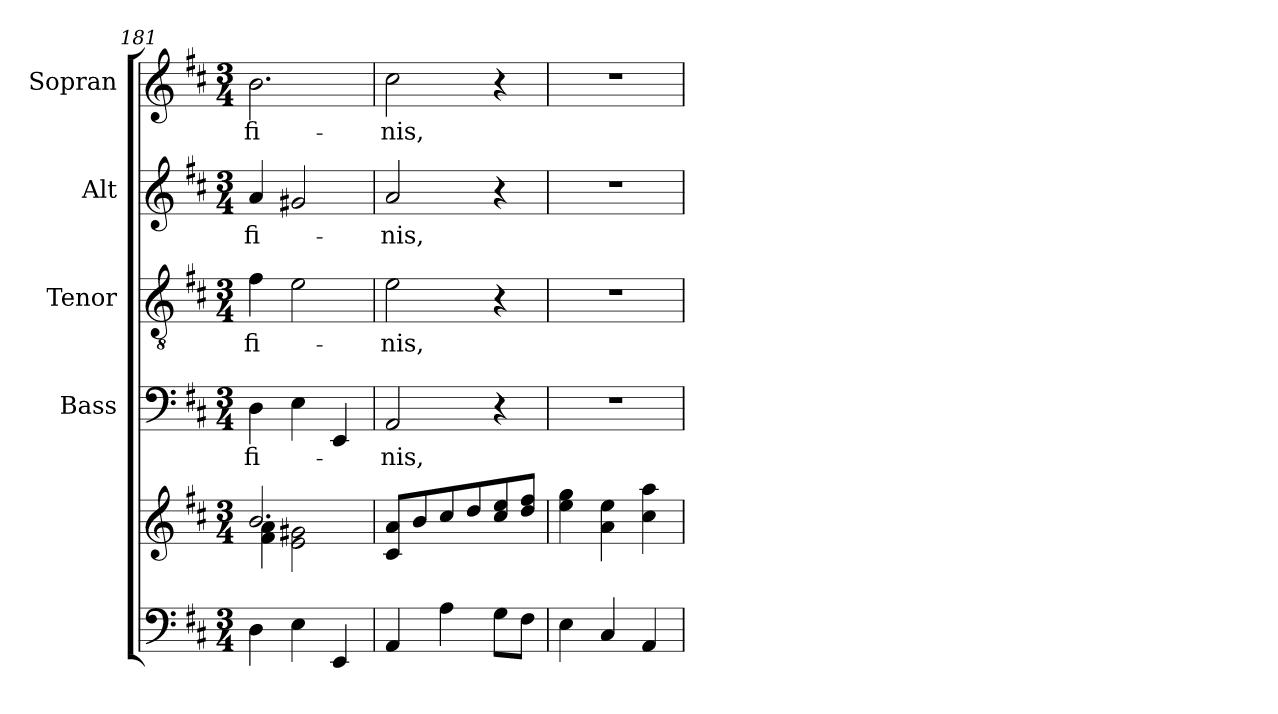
**kern	**kern	**kern	**text	**kern	**text	**kern	**text	**kern	**text
*part5	*part5	*part4	*part4	*part3	*part3	*part2	*part2	*part1	*part1
*staff6	*staff5	*staff4	*staff4	*staff3	*staff3	*staff2	*staff2	*staff1	*staff1
*	*	*I"Bass	*	*I"Tenor	*	*I"Alt	*	*I"Sopran	*
*	*	*I'B.	*	*I'T.	*	*I'A.	*	*I'S.	*
*clefF4	*clefG2	*clefF4	*	*clefGv2	*	*clefG2	*	*clefG2	*
*k[f#c#]	*k[f#c#]	*k[f#c#]	*	*k[f#c#]	*	*k[f#c#]	*	*k[f#c#]	*
*D:	*D:	*D:	*	*D:	*	*D:	*	*D:	*
*M3/4	*M3/4	*M3/4	*	*M3/4	*	*M3/4	*	*M3/4	*
=181	=181	=181	=181	=181	=181	=181	=181	=181	=181
*	*^	*	*	*	*	*	*	*	*
!	!	!	!	!LO:LY:b	!	!LO:LY:b	!	!LO:LY:b	!	!LO:LY:b
4D\	2.b/	4f#\ 4a\	4D\	fi-	4f#\	fi-	4a/	fi-	2.b\	fi-
4E\	.	2e\ 2g#X\	4E\	.	2e\	.	2g#X/	.	.	.
4EE/	.	.	4EE/	.	.	.	.	.	.	.
*	*v	*v	*	*	*	*	*	*	*	*
=182	=182	=182	=182	=182	=182	=182	=182	=182	=182
!	!	!	!LO:LY:b	!	!LO:LY:b	!	!LO:LY:b	!	!LO:LY:b
4AA/	8c#/ 8a/L	2AA/	-nis,	2e\	-nis,	2a/	-nis,	2cc#\	-nis,
.	8b/	.	.	.	.	.	.	.	.
4A\	8cc#/	.	.	.	.	.	.	.	.
.	8dd/	.	.	.	.	.	.	.	.
8G\L	8cc#/ 8ee/	4r	.	4r	.	4r	.	4r	.
8F#\J	8dd/ 8ff#/J	.	.	.	.	.	.	.	.
=183	=183	=183	=183	=183	=183	=183	=183	=183	=183
4E\	4ee\ 4gg\	2.r	.	2.r	.	2.r	.	2.r	.
4C#/	4a\ 4ee\	.	.	.	.	.	.	.	.
4AA/	4cc#\ 4aa\	.	.	.	.	.	.	.	.
=	=	=	=	=	=	=	=	=	=
*-	*-	*-	*-	*-	*-	*-	*-	*-	*-
